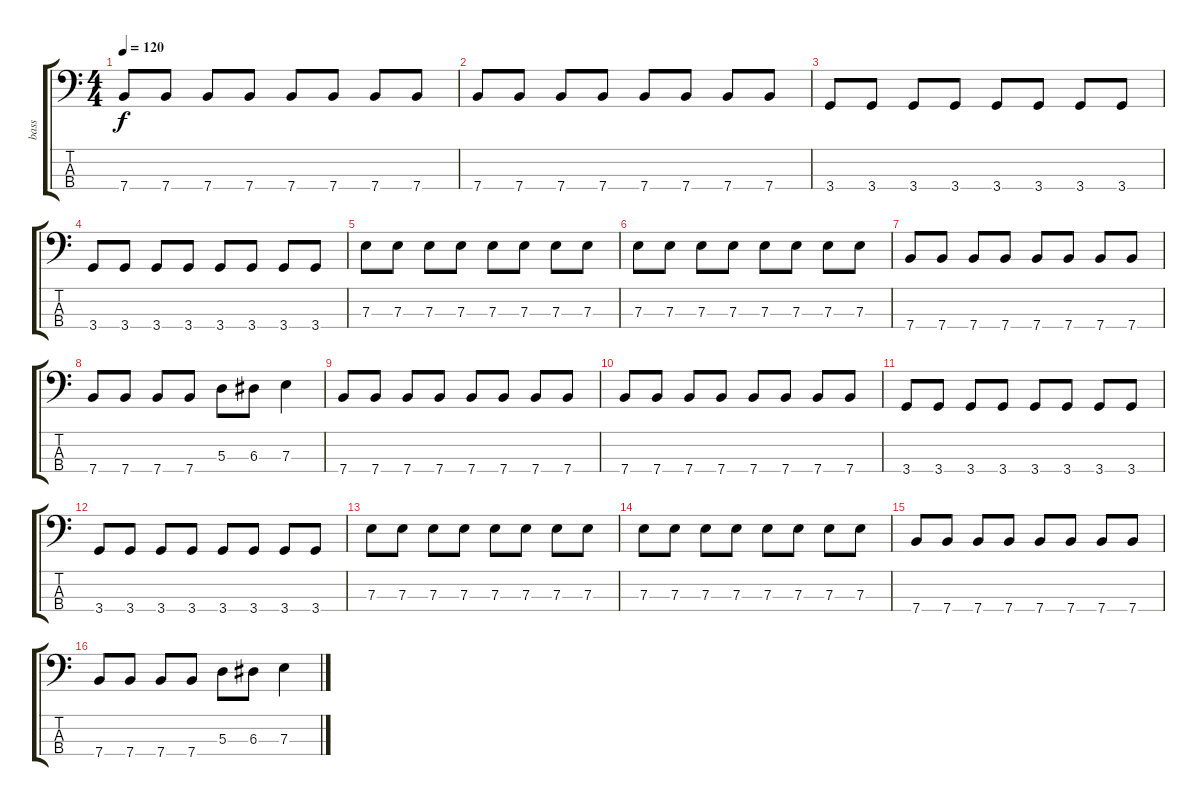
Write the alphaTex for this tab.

\track ("bass" "bass") {instrument electricbassfinger}
\staff {score tabs}
\tuning (G2 D2 A1 E1) {hide}
\ts (4 4)
\tempo 120
\clef f4
\ks c
7.4.8{dy f} 7.4.8 7.4.8 7.4.8 7.4.8 7.4.8 7.4.8 7.4.8 |
7.4.8 7.4.8 7.4.8 7.4.8 7.4.8 7.4.8 7.4.8 7.4.8 |
3.4.8 3.4.8 3.4.8 3.4.8 3.4.8 3.4.8 3.4.8 3.4.8 |
3.4.8 3.4.8 3.4.8 3.4.8 3.4.8 3.4.8 3.4.8 3.4.8 |
7.3.8 7.3.8 7.3.8 7.3.8 7.3.8 7.3.8 7.3.8 7.3.8 |
7.3.8 7.3.8 7.3.8 7.3.8 7.3.8 7.3.8 7.3.8 7.3.8 |
7.4.8 7.4.8 7.4.8 7.4.8 7.4.8 7.4.8 7.4.8 7.4.8 |
7.4.8 7.4.8 7.4.8 7.4.8 5.3.8 6.3.8 7.3.4 |
7.4.8 7.4.8 7.4.8 7.4.8 7.4.8 7.4.8 7.4.8 7.4.8 |
7.4.8 7.4.8 7.4.8 7.4.8 7.4.8 7.4.8 7.4.8 7.4.8 |
3.4.8 3.4.8 3.4.8 3.4.8 3.4.8 3.4.8 3.4.8 3.4.8 |
3.4.8 3.4.8 3.4.8 3.4.8 3.4.8 3.4.8 3.4.8 3.4.8 |
7.3.8 7.3.8 7.3.8 7.3.8 7.3.8 7.3.8 7.3.8 7.3.8 |
7.3.8 7.3.8 7.3.8 7.3.8 7.3.8 7.3.8 7.3.8 7.3.8 |
7.4.8 7.4.8 7.4.8 7.4.8 7.4.8 7.4.8 7.4.8 7.4.8 |
7.4.8 7.4.8 7.4.8 7.4.8 5.3.8 6.3.8 7.3.4
